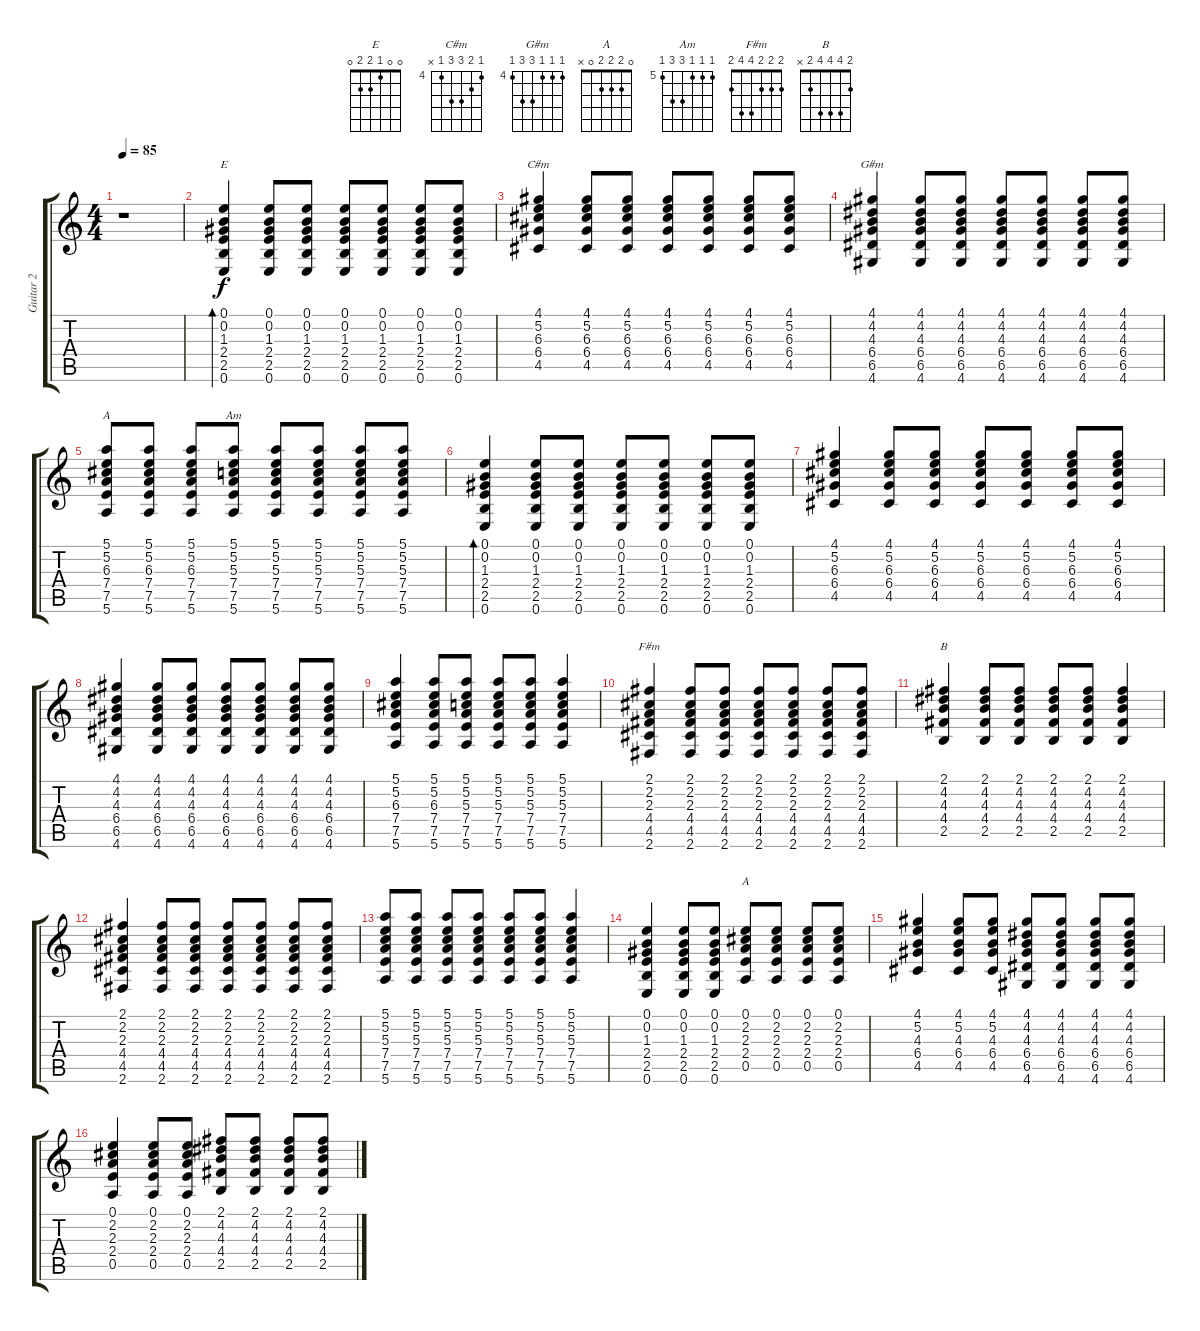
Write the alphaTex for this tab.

\track ("Guitar 2" "Guitar 2") {instrument acousticguitarsteel}
\staff {score tabs}
\tuning (E4 B3 G3 D3 A2 E2) {hide}
\chord ("E" 0 0 1 2 2 0)
\chord ("C#m" 4 5 6 6 4 x) {firstfret 4}
\chord ("G#m" 4 4 4 6 6 4) {firstfret 4}
\chord ("A" 5 5 6 7 7 5) {firstfret 5}
\chord ("Am" 5 5 5 7 7 5) {firstfret 5}
\chord ("F#m" 2 2 2 4 4 2)
\chord ("B" 2 4 4 4 2 x)
\chord ("A" 0 2 2 2 0 x)
\ts (4 4)
\tempo 85
\clef g2
\ks c
r.1{dy f instrument acousticguitarsteel} |
(0.1 0.2 1.3 2.4 2.5 0.6).4{bd 120 ch "E"} (0.1 0.2 1.3 2.4 2.5 0.6).8 (0.1 0.2 1.3 2.4 2.5 0.6).8 (0.1 0.2 1.3 2.4 2.5 0.6).8 (0.1 0.2 1.3 2.4 2.5 0.6).8 (0.1 0.2 1.3 2.4 2.5 0.6).8 (0.1 0.2 1.3 2.4 2.5 0.6).8 |
(4.1 5.2 6.3 6.4 4.5).4{ch "C#m"} (4.1 5.2 6.3 6.4 4.5).8 (4.1 5.2 6.3 6.4 4.5).8 (4.1 5.2 6.3 6.4 4.5).8 (4.1 5.2 6.3 6.4 4.5).8 (4.1 5.2 6.3 6.4 4.5).8 (4.1 5.2 6.3 6.4 4.5).8 |
(4.1 4.2 4.3 6.4 6.5 4.6).4{ch "G#m"} (4.1 4.2 4.3 6.4 6.5 4.6).8 (4.1 4.2 4.3 6.4 6.5 4.6).8 (4.1 4.2 4.3 6.4 6.5 4.6).8 (4.1 4.2 4.3 6.4 6.5 4.6).8 (4.1 4.2 4.3 6.4 6.5 4.6).8 (4.1 4.2 4.3 6.4 6.5 4.6).8 |
(5.1 5.2 6.3 7.4 7.5 5.6).8{ch "A"} (5.1 5.2 6.3 7.4 7.5 5.6).8 (5.1 5.2 6.3 7.4 7.5 5.6).8 (5.1 5.2 5.3 7.4 7.5 5.6).8{ch "Am"} (5.1 5.2 5.3 7.4 7.5 5.6).8 (5.1 5.2 5.3 7.4 7.5 5.6).8 (5.1 5.2 5.3 7.4 7.5 5.6).8 (5.1 5.2 5.3 7.4 7.5 5.6).8 |
(0.1 0.2 1.3 2.4 2.5 0.6).4{bd 30} (0.1 0.2 1.3 2.4 2.5 0.6).8{txt ""} (0.1 0.2 1.3 2.4 2.5 0.6).8 (0.1 0.2 1.3 2.4 2.5 0.6).8 (0.1 0.2 1.3 2.4 2.5 0.6).8 (0.1 0.2 1.3 2.4 2.5 0.6).8 (0.1 0.2 1.3 2.4 2.5 0.6).8 |
(4.1 5.2 6.3 6.4 4.5).4 (4.1 5.2 6.3 6.4 4.5).8 (4.1 5.2 6.3 6.4 4.5).8 (4.1 5.2 6.3 6.4 4.5).8 (4.1 5.2 6.3 6.4 4.5).8 (4.1 5.2 6.3 6.4 4.5).8 (4.1 5.2 6.3 6.4 4.5).8 |
(4.1 4.2 4.3 6.4 6.5 4.6).4 (4.1 4.2 4.3 6.4 6.5 4.6).8 (4.1 4.2 4.3 6.4 6.5 4.6).8 (4.1 4.2 4.3 6.4 6.5 4.6).8 (4.1 4.2 4.3 6.4 6.5 4.6).8 (4.1 4.2 4.3 6.4 6.5 4.6).8 (4.1 4.2 4.3 6.4 6.5 4.6).8 |
(5.1 5.2 6.3 7.4 7.5 5.6).4 (5.1 5.2 6.3 7.4 7.5 5.6).8 (5.1 5.2 5.3 7.4 7.5 5.6).8 (5.1 5.2 5.3 7.4 7.5 5.6).8 (5.1 5.2 5.3 7.4 7.5 5.6).8 (5.1 5.2 5.3 7.4 7.5 5.6).4 |
(2.1 2.2 2.3 4.4 4.5 2.6).4{ch "F#m"} (2.1 2.2 2.3 4.4 4.5 2.6).8 (2.1 2.2 2.3 4.4 4.5 2.6).8 (2.1 2.2 2.3 4.4 4.5 2.6).8 (2.1 2.2 2.3 4.4 4.5 2.6).8 (2.1 2.2 2.3 4.4 4.5 2.6).8 (2.1 2.2 2.3 4.4 4.5 2.6).8 |
(2.1 4.2 4.3 4.4 2.5).4{ch "B"} (2.1 4.2 4.3 4.4 2.5).8 (2.1 4.2 4.3 4.4 2.5).8 (2.1 4.2 4.3 4.4 2.5).8 (2.1 4.2 4.3 4.4 2.5).8 (2.1 4.2 4.3 4.4 2.5).4 |
(2.1 2.2 2.3 4.4 4.5 2.6).4 (2.1 2.2 2.3 4.4 4.5 2.6).8 (2.1 2.2 2.3 4.4 4.5 2.6).8 (2.1 2.2 2.3 4.4 4.5 2.6).8 (2.1 2.2 2.3 4.4 4.5 2.6).8 (2.1 2.2 2.3 4.4 4.5 2.6).8 (2.1 2.2 2.3 4.4 4.5 2.6).8 |
(5.1 5.2 5.3 7.4 7.5 5.6).8 (5.1 5.2 5.3 7.4 7.5 5.6).8 (5.1 5.2 5.3 7.4 7.5 5.6).8 (5.1 5.2 5.3 7.4 7.5 5.6).8 (5.1 5.2 5.3 7.4 7.5 5.6).8 (5.1 5.2 5.3 7.4 7.5 5.6).8 (5.1 5.2 5.3 7.4 7.5 5.6).4 |
(0.1 0.2 1.3 2.4 2.5 0.6).4 (0.1 0.2 1.3 2.4 2.5 0.6).8 (0.1 0.2 1.3 2.4 2.5 0.6).8 (0.1 2.2 2.3 2.4 0.5).8{ch "A"} (0.1 2.2 2.3 2.4 0.5).8 (0.1 2.2 2.3 2.4 0.5).8 (0.1 2.2 2.3 2.4 0.5).8 |
(4.1 5.2 4.3 6.4 4.5).4 (4.1 5.2 4.3 6.4 4.5).8 (4.1 5.2 4.3 6.4 4.5).8 (4.1 4.2 4.3 6.4 6.5 4.6).8 (4.1 4.2 4.3 6.4 6.5 4.6).8 (4.1 4.2 4.3 6.4 6.5 4.6).8 (4.1 4.2 4.3 6.4 6.5 4.6).8 |
(0.1 2.2 2.3 2.4 0.5).4 (0.1 2.2 2.3 2.4 0.5).8 (0.1 2.2 2.3 2.4 0.5).8 (2.1 4.2 4.3 4.4 2.5).8 (2.1 4.2 4.3 4.4 2.5).8 (2.1 4.2 4.3 4.4 2.5).8 (2.1 4.2 4.3 4.4 2.5).8
